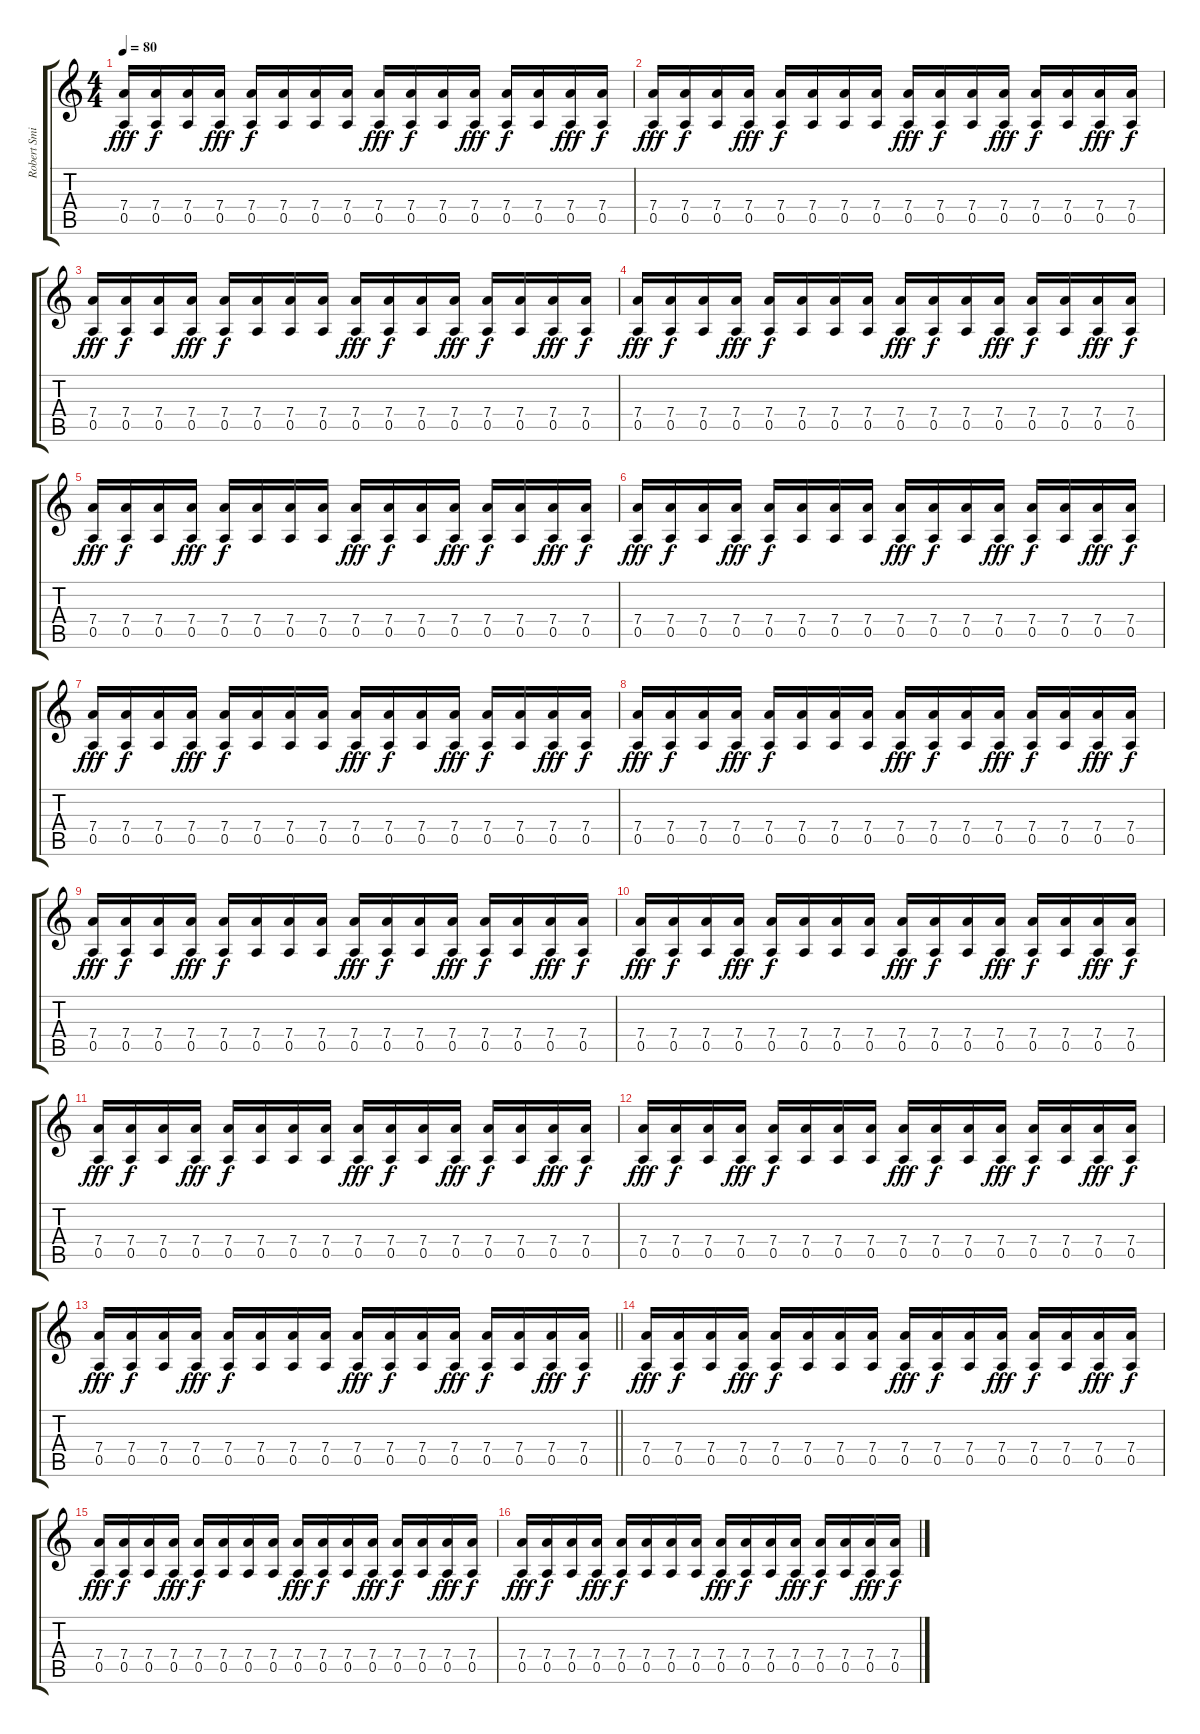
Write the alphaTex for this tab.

\track ("Robert Smith 2" "Robert Smi") {instrument electricguitarclean}
\staff {score tabs}
\tuning (E4 B3 G3 D3 A2 E2) {hide}
\ts (4 4)
\tempo 80
\clef g2
\ks c
(7.4 0.5).16{dy fff} (7.4 0.5).16{dy f} (7.4 0.5).16 (7.4 0.5).16{dy fff} (7.4 0.5).16{dy f} (7.4 0.5).16 (7.4 0.5).16 (7.4 0.5).16 (7.4 0.5).16{dy fff} (7.4 0.5).16{dy f} (7.4 0.5).16 (7.4 0.5).16{dy fff} (7.4 0.5).16{dy f} (7.4 0.5).16 (7.4 0.5).16{dy fff} (7.4 0.5).16{dy f} |
(7.4 0.5).16{dy fff} (7.4 0.5).16{dy f} (7.4 0.5).16 (7.4 0.5).16{dy fff} (7.4 0.5).16{dy f} (7.4 0.5).16 (7.4 0.5).16 (7.4 0.5).16 (7.4 0.5).16{dy fff} (7.4 0.5).16{dy f} (7.4 0.5).16 (7.4 0.5).16{dy fff} (7.4 0.5).16{dy f} (7.4 0.5).16 (7.4 0.5).16{dy fff} (7.4 0.5).16{dy f} |
(7.4 0.5).16{dy fff} (7.4 0.5).16{dy f} (7.4 0.5).16 (7.4 0.5).16{dy fff} (7.4 0.5).16{dy f} (7.4 0.5).16 (7.4 0.5).16 (7.4 0.5).16 (7.4 0.5).16{dy fff} (7.4 0.5).16{dy f} (7.4 0.5).16 (7.4 0.5).16{dy fff} (7.4 0.5).16{dy f} (7.4 0.5).16 (7.4 0.5).16{dy fff} (7.4 0.5).16{dy f} |
(7.4 0.5).16{dy fff} (7.4 0.5).16{dy f} (7.4 0.5).16 (7.4 0.5).16{dy fff} (7.4 0.5).16{dy f} (7.4 0.5).16 (7.4 0.5).16 (7.4 0.5).16 (7.4 0.5).16{dy fff} (7.4 0.5).16{dy f} (7.4 0.5).16 (7.4 0.5).16{dy fff} (7.4 0.5).16{dy f} (7.4 0.5).16 (7.4 0.5).16{dy fff} (7.4 0.5).16{dy f} |
(7.4 0.5).16{dy fff} (7.4 0.5).16{dy f} (7.4 0.5).16 (7.4 0.5).16{dy fff} (7.4 0.5).16{dy f} (7.4 0.5).16 (7.4 0.5).16 (7.4 0.5).16 (7.4 0.5).16{dy fff} (7.4 0.5).16{dy f} (7.4 0.5).16 (7.4 0.5).16{dy fff} (7.4 0.5).16{dy f} (7.4 0.5).16 (7.4 0.5).16{dy fff} (7.4 0.5).16{dy f} |
(7.4 0.5).16{dy fff} (7.4 0.5).16{dy f} (7.4 0.5).16 (7.4 0.5).16{dy fff} (7.4 0.5).16{dy f} (7.4 0.5).16 (7.4 0.5).16 (7.4 0.5).16 (7.4 0.5).16{dy fff} (7.4 0.5).16{dy f} (7.4 0.5).16 (7.4 0.5).16{dy fff} (7.4 0.5).16{dy f} (7.4 0.5).16 (7.4 0.5).16{dy fff} (7.4 0.5).16{dy f} |
(7.4 0.5).16{dy fff} (7.4 0.5).16{dy f} (7.4 0.5).16 (7.4 0.5).16{dy fff} (7.4 0.5).16{dy f} (7.4 0.5).16 (7.4 0.5).16 (7.4 0.5).16 (7.4 0.5).16{dy fff} (7.4 0.5).16{dy f} (7.4 0.5).16 (7.4 0.5).16{dy fff} (7.4 0.5).16{dy f} (7.4 0.5).16 (7.4 0.5).16{dy fff} (7.4 0.5).16{dy f} |
(7.4 0.5).16{dy fff} (7.4 0.5).16{dy f} (7.4 0.5).16 (7.4 0.5).16{dy fff} (7.4 0.5).16{dy f} (7.4 0.5).16 (7.4 0.5).16 (7.4 0.5).16 (7.4 0.5).16{dy fff} (7.4 0.5).16{dy f} (7.4 0.5).16 (7.4 0.5).16{dy fff} (7.4 0.5).16{dy f} (7.4 0.5).16 (7.4 0.5).16{dy fff} (7.4 0.5).16{dy f} |
(7.4 0.5).16{dy fff} (7.4 0.5).16{dy f} (7.4 0.5).16 (7.4 0.5).16{dy fff} (7.4 0.5).16{dy f} (7.4 0.5).16 (7.4 0.5).16 (7.4 0.5).16 (7.4 0.5).16{dy fff} (7.4 0.5).16{dy f} (7.4 0.5).16 (7.4 0.5).16{dy fff} (7.4 0.5).16{dy f} (7.4 0.5).16 (7.4 0.5).16{dy fff} (7.4 0.5).16{dy f} |
(7.4 0.5).16{dy fff} (7.4 0.5).16{dy f} (7.4 0.5).16 (7.4 0.5).16{dy fff} (7.4 0.5).16{dy f} (7.4 0.5).16 (7.4 0.5).16 (7.4 0.5).16 (7.4 0.5).16{dy fff} (7.4 0.5).16{dy f} (7.4 0.5).16 (7.4 0.5).16{dy fff} (7.4 0.5).16{dy f} (7.4 0.5).16 (7.4 0.5).16{dy fff} (7.4 0.5).16{dy f} |
(7.4 0.5).16{dy fff} (7.4 0.5).16{dy f} (7.4 0.5).16 (7.4 0.5).16{dy fff} (7.4 0.5).16{dy f} (7.4 0.5).16 (7.4 0.5).16 (7.4 0.5).16 (7.4 0.5).16{dy fff} (7.4 0.5).16{dy f} (7.4 0.5).16 (7.4 0.5).16{dy fff} (7.4 0.5).16{dy f} (7.4 0.5).16 (7.4 0.5).16{dy fff} (7.4 0.5).16{dy f} |
(7.4 0.5).16{dy fff} (7.4 0.5).16{dy f} (7.4 0.5).16 (7.4 0.5).16{dy fff} (7.4 0.5).16{dy f} (7.4 0.5).16 (7.4 0.5).16 (7.4 0.5).16 (7.4 0.5).16{dy fff} (7.4 0.5).16{dy f} (7.4 0.5).16 (7.4 0.5).16{dy fff} (7.4 0.5).16{dy f} (7.4 0.5).16 (7.4 0.5).16{dy fff} (7.4 0.5).16{dy f} |
\barLineRight lightlight
(7.4 0.5).16{dy fff} (7.4 0.5).16{dy f} (7.4 0.5).16 (7.4 0.5).16{dy fff} (7.4 0.5).16{dy f} (7.4 0.5).16 (7.4 0.5).16 (7.4 0.5).16 (7.4 0.5).16{dy fff} (7.4 0.5).16{dy f} (7.4 0.5).16 (7.4 0.5).16{dy fff} (7.4 0.5).16{dy f} (7.4 0.5).16 (7.4 0.5).16{dy fff} (7.4 0.5).16{dy f} |
(7.4 0.5).16{dy fff} (7.4 0.5).16{dy f} (7.4 0.5).16 (7.4 0.5).16{dy fff} (7.4 0.5).16{dy f} (7.4 0.5).16 (7.4 0.5).16 (7.4 0.5).16 (7.4 0.5).16{dy fff} (7.4 0.5).16{dy f} (7.4 0.5).16 (7.4 0.5).16{dy fff} (7.4 0.5).16{dy f} (7.4 0.5).16 (7.4 0.5).16{dy fff} (7.4 0.5).16{dy f} |
(7.4 0.5).16{dy fff} (7.4 0.5).16{dy f} (7.4 0.5).16 (7.4 0.5).16{dy fff} (7.4 0.5).16{dy f} (7.4 0.5).16 (7.4 0.5).16 (7.4 0.5).16 (7.4 0.5).16{dy fff} (7.4 0.5).16{dy f} (7.4 0.5).16 (7.4 0.5).16{dy fff} (7.4 0.5).16{dy f} (7.4 0.5).16 (7.4 0.5).16{dy fff} (7.4 0.5).16{dy f} |
(7.4 0.5).16{dy fff} (7.4 0.5).16{dy f} (7.4 0.5).16 (7.4 0.5).16{dy fff} (7.4 0.5).16{dy f} (7.4 0.5).16 (7.4 0.5).16 (7.4 0.5).16 (7.4 0.5).16{dy fff} (7.4 0.5).16{dy f} (7.4 0.5).16 (7.4 0.5).16{dy fff} (7.4 0.5).16{dy f} (7.4 0.5).16 (7.4 0.5).16{dy fff} (7.4 0.5).16{dy f}
